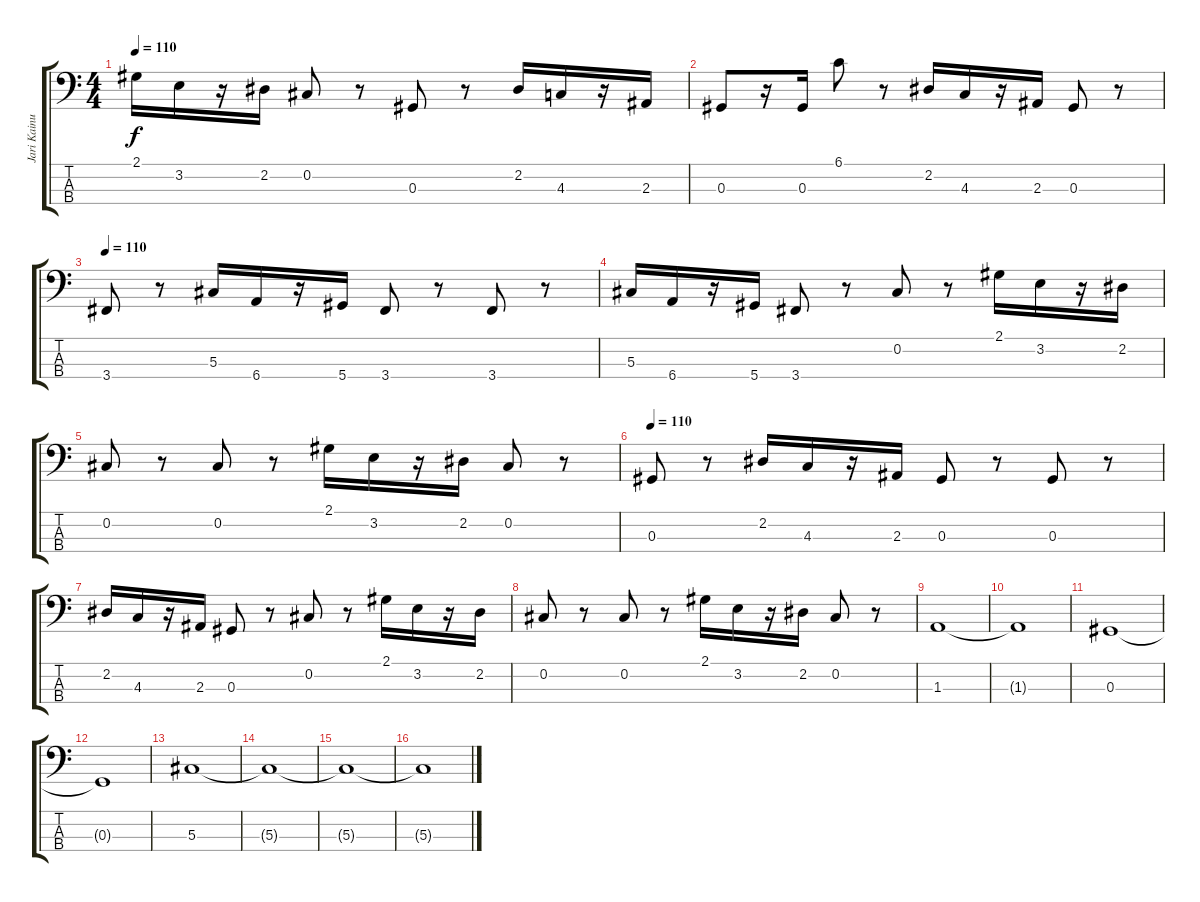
\track ("Jari Kainulainen" "Jari Kainu") {instrument electricbassfinger}
\staff {score tabs}
\tuning (Gb2 Db2 Ab1 Eb1) {hide}
\ts (4 4)
\tempo 110
\clef f4
\ks c
2.1.16{dy f} 3.2.16 r.16 2.2.16 0.2.8 r.8 0.3.8 r.8 2.2.16 4.3.16 r.16 2.3.16 |
0.3.8 r.16 0.3.16 6.1.8 r.8 2.2.16 4.3.16 r.16 2.3.16 0.3.8 r.8 |
\tempo 110
3.4.8 r.8 5.3.16 6.4.16 r.16 5.4.16 3.4.8 r.8 3.4.8 r.8 |
5.3.16 6.4.16 r.16 5.4.16 3.4.8 r.8 0.2.8 r.8 2.1.16 3.2.16 r.16 2.2.16 |
0.2.8 r.8 0.2.8 r.8 2.1.16 3.2.16 r.16 2.2.16 0.2.8 r.8 |
\tempo 110
0.3.8 r.8 2.2.16 4.3.16 r.16 2.3.16 0.3.8 r.8 0.3.8 r.8 |
2.2.16 4.3.16 r.16 2.3.16 0.3.8 r.8 0.2.8 r.8 2.1.16 3.2.16 r.16 2.2.16 |
0.2.8 r.8 0.2.8 r.8 2.1.16 3.2.16 r.16 2.2.16 0.2.8 r.8 |
1.3.1 |
1.3{t}.1 |
0.3.1 |
0.3{t}.1 |
5.3.1 |
5.3{t}.1 |
5.3{t}.1 |
5.3{t}.1
